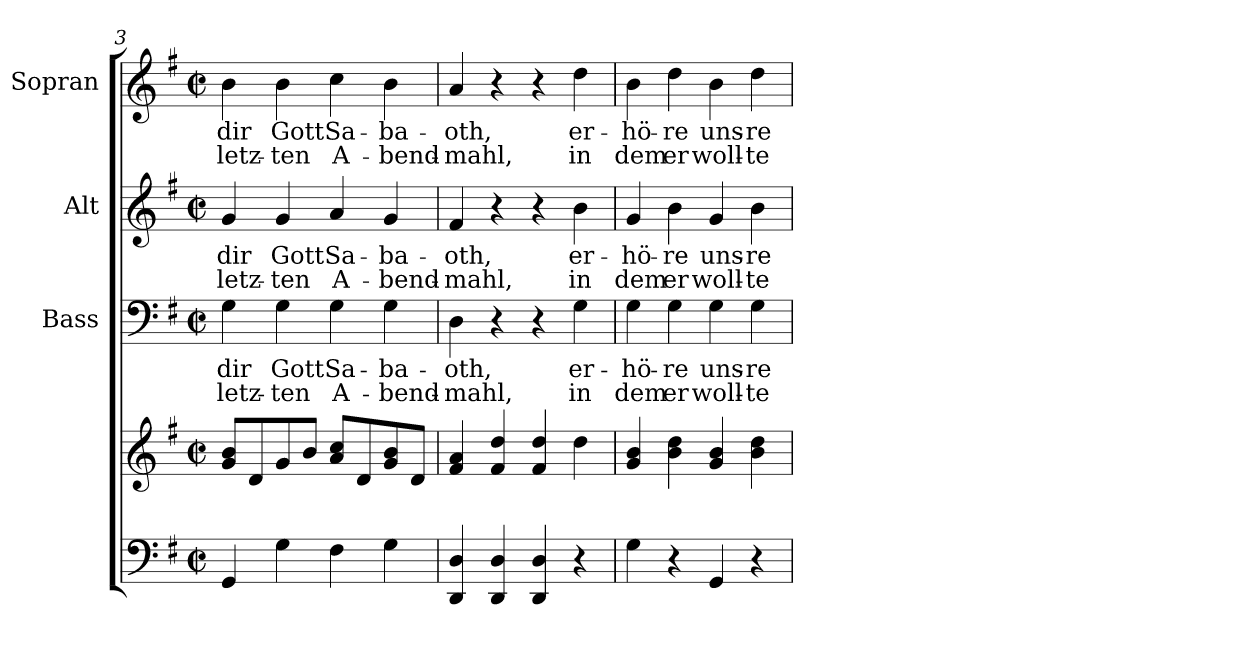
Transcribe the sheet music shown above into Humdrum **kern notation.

**kern	**kern	**kern	**text	**text	**kern	**text	**text	**kern	**text	**text
*part4	*part4	*part3	*part3	*part3	*part2	*part2	*part2	*part1	*part1	*part1
*staff5	*staff4	*staff3	*staff3	*staff3	*staff2	*staff2	*staff2	*staff1	*staff1	*staff1
*	*	*I"Bass	*	*	*I"Alt	*	*	*I"Sopran	*	*
*	*	*I'B.	*	*	*I'A.	*	*	*I'S.	*	*
*clefF4	*clefG2	*clefF4	*	*	*clefG2	*	*	*clefG2	*	*
*k[f#]	*k[f#]	*k[f#]	*	*	*k[f#]	*	*	*k[f#]	*	*
*G:	*G:	*G:	*	*	*G:	*	*	*G:	*	*
*M2/2	*M2/2	*M2/2	*	*	*M2/2	*	*	*M2/2	*	*
*met(c|)	*met(c|)	*met(c|)	*	*	*met(c|)	*	*	*met(c|)	*	*
=3	=3	=3	=3	=3	=3	=3	=3	=3	=3	=3
!	!	!	!LO:LY:b	!LO:LY:b	!	!LO:LY:b	!LO:LY:b	!	!LO:LY:b	!LO:LY:b
4GG/	8g/ 8b/L	4G\	dir	letz-	4g/	dir	letz-	4b\	dir	letz-
.	8d/	.	.	.	.	.	.	.	.	.
!	!	!	!LO:LY:b	!LO:LY:b	!	!LO:LY:b	!LO:LY:b	!	!LO:LY:b	!LO:LY:b
4G\	8g/	4G\	Gott	-ten	4g/	Gott	-ten	4b\	Gott	-ten
.	8b/J	.	.	.	.	.	.	.	.	.
!	!	!	!LO:LY:b	!LO:LY:b	!	!LO:LY:b	!LO:LY:b	!	!LO:LY:b	!LO:LY:b
4F#\	8a/ 8cc/L	4G\	Sa-	A-	4a/	Sa-	A-	4cc\	Sa-	A-
.	8d/	.	.	.	.	.	.	.	.	.
!	!	!	!LO:LY:b	!LO:LY:b	!	!LO:LY:b	!LO:LY:b	!	!LO:LY:b	!LO:LY:b
4G\	8g/ 8b/	4G\	-ba-	-bend-	4g/	-ba-	-bend-	4b\	-ba-	-bend-
.	8d/J	.	.	.	.	.	.	.	.	.
=4	=4	=4	=4	=4	=4	=4	=4	=4	=4	=4
!	!	!	!LO:LY:b	!LO:LY:b	!	!LO:LY:b	!LO:LY:b	!	!LO:LY:b	!LO:LY:b
4DD/ 4D/	4f#/ 4a/	4D\	-oth,	-mahl,	4f#/	-oth,	-mahl,	4a/	-oth,	-mahl,
4DD/ 4D/	4f#/ 4dd/	4r	.	.	4r	.	.	4r	.	.
4DD/ 4D/	4f#/ 4dd/	4r	.	.	4r	.	.	4r	.	.
!	!	!	!LO:LY:b	!LO:LY:b	!	!LO:LY:b	!LO:LY:b	!	!LO:LY:b	!LO:LY:b
4r	4dd\	4G\	er-	in	4b\	er-	in	4dd\	er-	in
=5	=5	=5	=5	=5	=5	=5	=5	=5	=5	=5
!	!	!	!LO:LY:b	!LO:LY:b	!	!LO:LY:b	!LO:LY:b	!	!LO:LY:b	!LO:LY:b
4G\	4g/ 4b/	4G\	-hö-	dem	4g/	-hö-	dem	4b\	-hö-	dem
!	!	!	!LO:LY:b	!LO:LY:b	!	!LO:LY:b	!LO:LY:b	!	!LO:LY:b	!LO:LY:b
4r	4b\ 4dd\	4G\	-re	er	4b\	-re	er	4dd\	-re	er
!	!	!	!LO:LY:b	!LO:LY:b	!	!LO:LY:b	!LO:LY:b	!	!LO:LY:b	!LO:LY:b
4GG/	4g/ 4b/	4G\	uns-	woll-	4g/	uns-	woll-	4b\	uns-	woll-
!	!	!	!LO:LY:b	!LO:LY:b	!	!LO:LY:b	!LO:LY:b	!	!LO:LY:b	!LO:LY:b
4r	4b\ 4dd\	4G\	-re	-te	4b\	-re	-te	4dd\	-re	-te
=	=	=	=	=	=	=	=	=	=	=
*-	*-	*-	*-	*-	*-	*-	*-	*-	*-	*-
